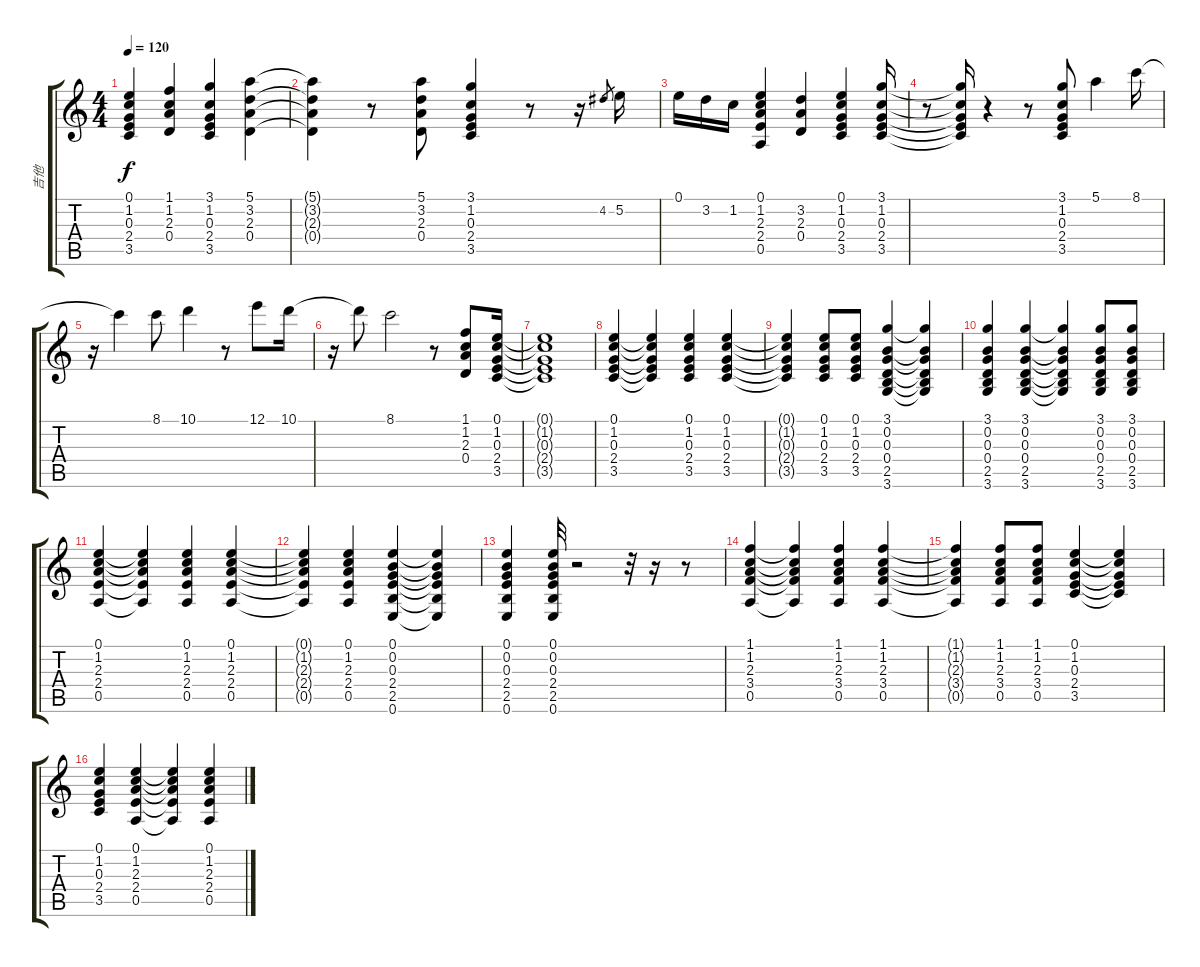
\track ("吉他" "吉他") {instrument acousticguitarnylon}
\staff {score tabs}
\tuning (E4 B3 G3 D3 A2 E2) {hide}
\ts (4 4)
\tempo 120
\clef g2
\ks c
(0.1 1.2 0.3 2.4 3.5).4{dy f instrument acousticguitarnylon} (1.1 1.2 2.3 0.4).4 (3.1 1.2 0.3 2.4 3.5).4 (5.1 3.2 2.3 0.4).4 |
(5.1{t} 3.2{t} 2.3{t} 0.4{t}).4 r.8 (5.1 3.2 2.3 0.4).8 (3.1 1.2 0.3 2.4 3.5).4 r.8 r.16 4.2.8{gr} 5.2.16 |
0.1.16 3.2.16 1.2.16 (0.1 1.2 2.3 2.4 0.5).4 (3.2 2.3 0.4).4 (0.1 1.2 0.3 2.4 3.5).4 (3.1 1.2 0.3 2.4 3.5).16 |
r.8 (3.1{t} 1.2{t} 0.3{t} 2.4{t} 3.5{t}).16 r.4 r.8 (3.1 1.2 0.3 2.4 3.5).8 5.1.4 8.1.16 |
r.16 8.1{t}.4 8.1.8 10.1.4 r.8 12.1.8 10.1.16 |
r.16 10.1{t}.8 8.1.2 r.8 (1.1 1.2 2.3 0.4).8 (0.1 1.2 0.3 2.4 3.5).16 |
(0.1{t} 1.2{t} 0.3{t} 2.4{t} 3.5{t}).1 |
(0.1 1.2 0.3 2.4 3.5).4 (0.1{t} 1.2{t} 0.3{t} 2.4{t} 3.5{t}).4 (0.1 1.2 0.3 2.4 3.5).4 (0.1 1.2 0.3 2.4 3.5).4 |
(0.1{t} 1.2{t} 0.3{t} 2.4{t} 3.5{t}).4 (0.1 1.2 0.3 2.4 3.5).8 (0.1 1.2 0.3 2.4 3.5).8 (3.1 0.2 0.3 0.4 2.5 3.6).4 (3.1{t} 0.2{t} 0.3{t} 0.4{t} 2.5{t} 3.6{t}).4 |
(3.1 0.2 0.3 0.4 2.5 3.6).4 (3.1 0.2 0.3 0.4 2.5 3.6).4 (3.1{t} 0.2{t} 0.3{t} 0.4{t} 2.5{t} 3.6{t}).4 (3.1 0.2 0.3 0.4 2.5 3.6).8 (3.1 0.2 0.3 0.4 2.5 3.6).8 |
(0.1 1.2 2.3 2.4 0.5).4 (0.1{t} 1.2{t} 2.3{t} 2.4{t} 0.5{t}).4 (0.1 1.2 2.3 2.4 0.5).4 (0.1 1.2 2.3 2.4 0.5).4 |
(0.1{t} 1.2{t} 2.3{t} 2.4{t} 0.5{t}).4 (0.1 1.2 2.3 2.4 0.5).4 (0.1 0.2 0.3 2.4 2.5 0.6).4 (0.1{t} 0.2{t} 0.3{t} 2.4{t} 2.5{t} 0.6{t}).4 |
(0.1 0.2 0.3 2.4 2.5 0.6).4 (0.1 0.2 0.3 2.4 2.5 0.6).32 r.2 r.32 r.16 r.8 |
(1.1 1.2 2.3 3.4 0.5).4 (1.1{t} 1.2{t} 2.3{t} 3.4{t} 0.5{t}).4 (1.1 1.2 2.3 3.4 0.5).4 (1.1 1.2 2.3 3.4 0.5).4 |
(1.1{t} 1.2{t} 2.3{t} 3.4{t} 0.5{t}).4 (1.1 1.2 2.3 3.4 0.5).8 (1.1 1.2 2.3 3.4 0.5).8 (0.1 1.2 0.3 2.4 3.5).4 (0.1{t} 1.2{t} 0.3{t} 2.4{t} 3.5{t}).4 |
(0.1 1.2 0.3 2.4 3.5).4 (0.1 1.2 2.3 2.4 0.5).4 (0.1{t} 1.2{t} 2.3{t} 2.4{t} 0.5{t}).4 (0.1 1.2 2.3 2.4 0.5).4
